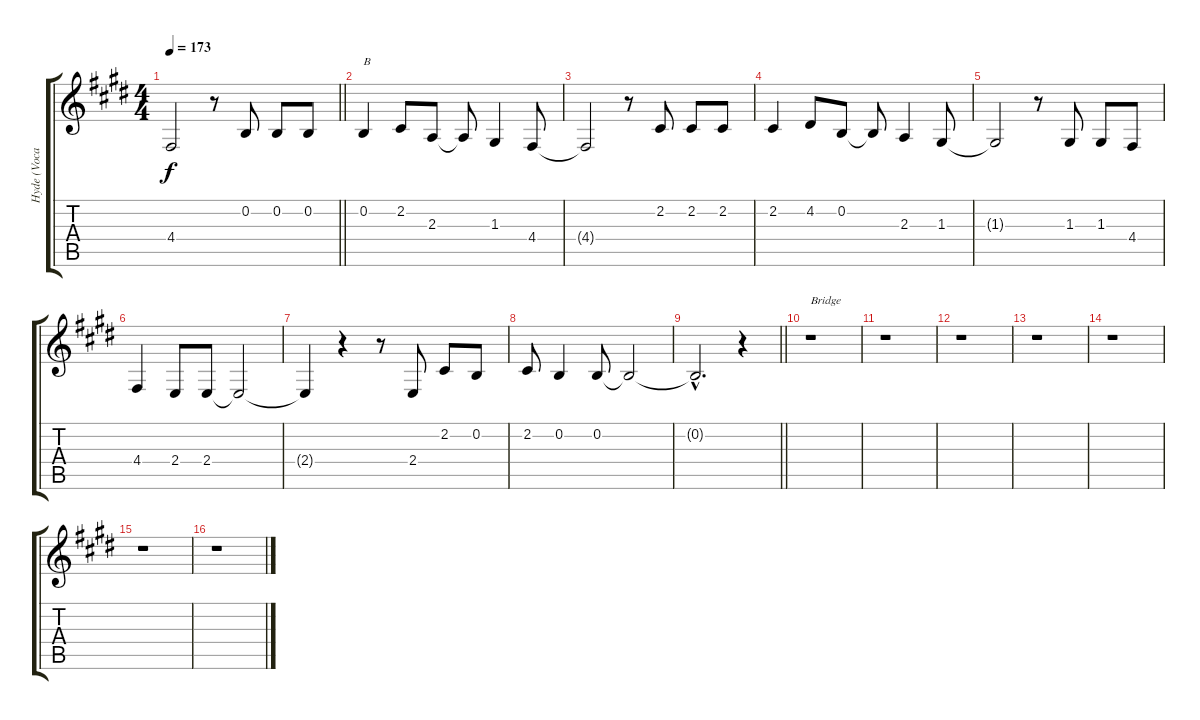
\track ("Hyde (Vocals)" "Hyde (Voca") {instrument trombone}
\staff {score tabs}
\tuning (E4 B3 G3 D3 A2 E2) {hide}
\ts (4 4)
\tempo 173
\clef g2
\barLineRight lightlight
\ks e
4.4{t}.2{dy f} r.8 0.2.8 0.2.8 0.2.8 |
0.2.4{txt "B"} 2.2.8 2.3.8 2.3{t}.8 1.3.4 4.4.8 |
4.4{t}.2 r.8 2.2.8 2.2.8 2.2.8 |
2.2.4 4.2.8 0.2.8 0.2{t}.8 2.3.4 1.3.8 |
1.3{t}.2 r.8 1.3.8 1.3.8 4.4.8 |
4.4.4 2.4.8 2.4.8 2.4{t}.2 |
2.4{t}.4 r.4 r.8 2.4.8 2.2.8 0.2.8 |
2.2.8 0.2.4 0.2.8 0.2{t}.2 |
\barLineRight lightlight
0.2{hac t}.2{d} r.4 |
r.1{txt "Bridge"} |
r.1 |
r.1 |
r.1 |
r.1 |
r.1 |
r.1
